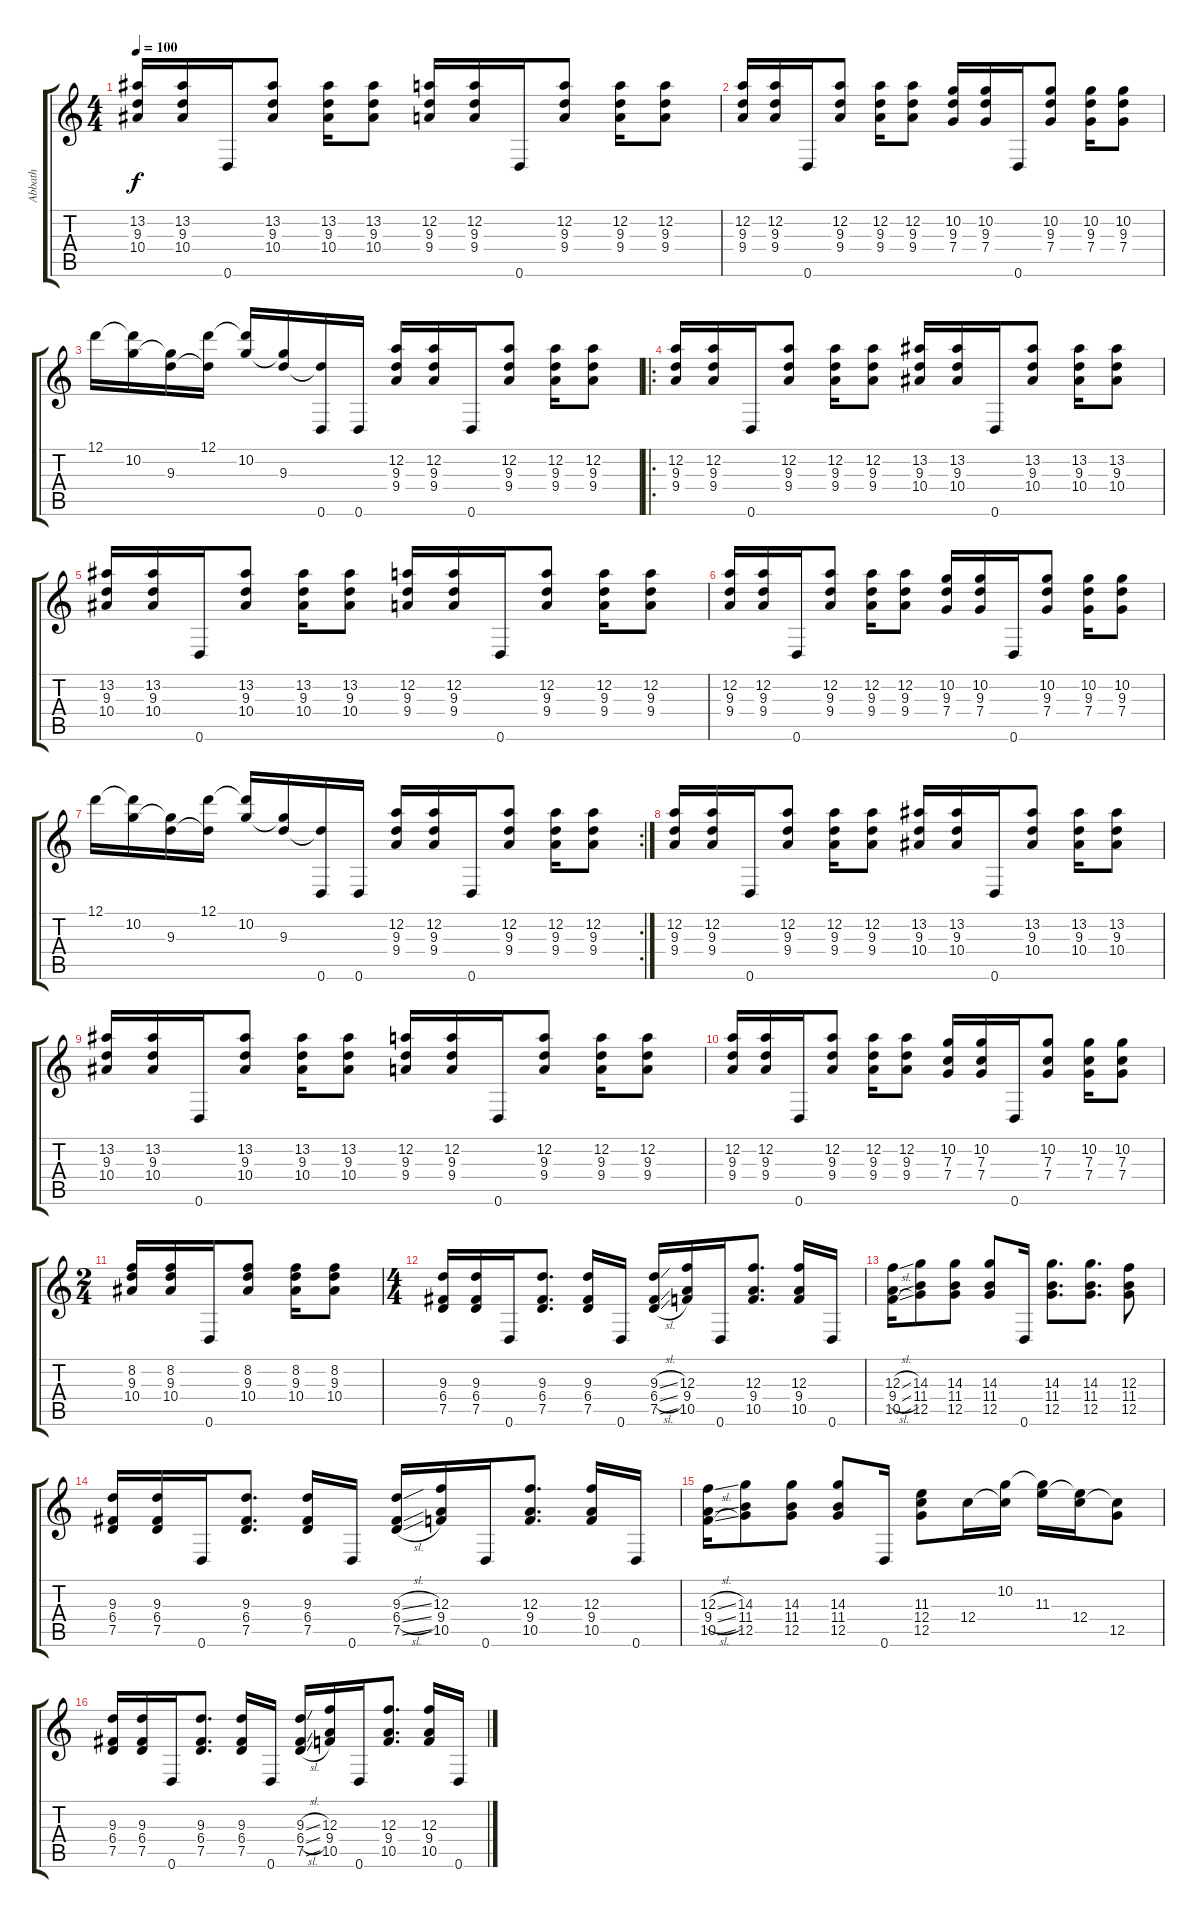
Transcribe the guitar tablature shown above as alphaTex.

\track ("Abbath" "Abbath") {instrument distortionguitar}
\staff {score tabs}
\tuning (D4 A3 F3 C3 G2 D2) {hide}
\ts (4 4)
\tempo 100
\clef g2
\ks c
(13.2 9.3 10.4).16{dy f} (13.2 9.3 10.4).16 0.6.16 (13.2 9.3 10.4).8 (13.2 9.3 10.4).16 (13.2 9.3 10.4).8 (12.2 9.3 9.4).16 (12.2 9.3 9.4).16 0.6.16 (12.2 9.3 9.4).8 (12.2 9.3 9.4).16 (12.2 9.3 9.4).8 |
(12.2 9.3 9.4).16 (12.2 9.3 9.4).16 0.6.16 (12.2 9.3 9.4).8 (12.2 9.3 9.4).16 (12.2 9.3 9.4).8 (10.2 9.3 7.4).16 (10.2 9.3 7.4).16 0.6.16 (10.2 9.3 7.4).8 (10.2 9.3 7.4).16 (10.2 9.3 7.4).8 |
12.1.16 (12.1{t} 10.2).16 (10.2{t} 9.3).16 (12.1 9.3{t}).16 (12.1{t} 10.2).16 (10.2{t} 9.3).16 (9.3{t} 0.6).16 0.6.16 (12.2 9.3 9.4).16 (12.2 9.3 9.4).16 0.6.16 (12.2 9.3 9.4).8 (12.2 9.3 9.4).16 (12.2 9.3 9.4).8 |
\ro
(12.2 9.3 9.4).16 (12.2 9.3 9.4).16 0.6.16 (12.2 9.3 9.4).8 (12.2 9.3 9.4).16 (12.2 9.3 9.4).8 (13.2 9.3 10.4).16 (13.2 9.3 10.4).16 0.6.16 (13.2 9.3 10.4).8 (13.2 9.3 10.4).16 (13.2 9.3 10.4).8 |
(13.2 9.3 10.4).16 (13.2 9.3 10.4).16 0.6.16 (13.2 9.3 10.4).8 (13.2 9.3 10.4).16 (13.2 9.3 10.4).8 (12.2 9.3 9.4).16 (12.2 9.3 9.4).16 0.6.16 (12.2 9.3 9.4).8 (12.2 9.3 9.4).16 (12.2 9.3 9.4).8 |
(12.2 9.3 9.4).16 (12.2 9.3 9.4).16 0.6.16 (12.2 9.3 9.4).8 (12.2 9.3 9.4).16 (12.2 9.3 9.4).8 (10.2 9.3 7.4).16 (10.2 9.3 7.4).16 0.6.16 (10.2 9.3 7.4).8 (10.2 9.3 7.4).16 (10.2 9.3 7.4).8 |
\rc 2
12.1.16 (12.1{t} 10.2).16 (10.2{t} 9.3).16 (12.1 9.3{t}).16 (12.1{t} 10.2).16 (10.2{t} 9.3).16 (9.3{t} 0.6).16 0.6.16 (12.2 9.3 9.4).16 (12.2 9.3 9.4).16 0.6.16 (12.2 9.3 9.4).8 (12.2 9.3 9.4).16 (12.2 9.3 9.4).8 |
(12.2 9.3 9.4).16 (12.2 9.3 9.4).16 0.6.16 (12.2 9.3 9.4).8 (12.2 9.3 9.4).16 (12.2 9.3 9.4).8 (13.2 9.3 10.4).16 (13.2 9.3 10.4).16 0.6.16 (13.2 9.3 10.4).8 (13.2 9.3 10.4).16 (13.2 9.3 10.4).8 |
(13.2 9.3 10.4).16 (13.2 9.3 10.4).16 0.6.16 (13.2 9.3 10.4).8 (13.2 9.3 10.4).16 (13.2 9.3 10.4).8 (12.2 9.3 9.4).16 (12.2 9.3 9.4).16 0.6.16 (12.2 9.3 9.4).8 (12.2 9.3 9.4).16 (12.2 9.3 9.4).8 |
(12.2 9.3 9.4).16 (12.2 9.3 9.4).16 0.6.16 (12.2 9.3 9.4).8 (12.2 9.3 9.4).16 (12.2 9.3 9.4).8 (10.2 7.3 7.4).16 (10.2 7.3 7.4).16 0.6.16 (10.2 7.3 7.4).8 (10.2 7.3 7.4).16 (10.2 7.3 7.4).8 |
\ts (2 4)
(8.2 9.3 10.4).16 (8.2 9.3 10.4).16 0.6.16 (8.2 9.3 10.4).8 (8.2 9.3 10.4).16 (8.2 9.3 10.4).8 |
\ts (4 4)
(9.3 6.4 7.5).16 (9.3 6.4 7.5).16 0.6.16 (9.3 6.4 7.5).8{d} (9.3 6.4 7.5).16 0.6.16 (9.3{sl} 6.4{sl} 7.5{sl}).16 (12.3 9.4 10.5).16 0.6.16 (12.3 9.4 10.5).8{d} (12.3 9.4 10.5).16 0.6.16 |
(12.3{sl} 9.4{sl} 10.5{sl}).16 (14.3 11.4 12.5).8 (14.3 11.4 12.5).8 (14.3 11.4 12.5).8 0.6.16 (14.3 11.4 12.5).8{d} (14.3 11.4 12.5).8{d} (12.3 11.4 12.5).8 |
(9.3 6.4 7.5).16 (9.3 6.4 7.5).16 0.6.16 (9.3 6.4 7.5).8{d} (9.3 6.4 7.5).16 0.6.16 (9.3{sl} 6.4{sl} 7.5{sl}).16 (12.3 9.4 10.5).16 0.6.16 (12.3 9.4 10.5).8{d} (12.3 9.4 10.5).16 0.6.16 |
(12.3{sl} 9.4{sl} 10.5{sl}).16 (14.3 11.4 12.5).8 (14.3 11.4 12.5).8 (14.3 11.4 12.5).8 0.6.16 (11.3 12.4 12.5).8 12.4.16 (10.2 12.4{t}).16 (10.2{t} 11.3).16 (11.3{t} 12.4).16 (12.4{t} 12.5).8 |
(9.3 6.4 7.5).16 (9.3 6.4 7.5).16 0.6.16 (9.3 6.4 7.5).8{d} (9.3 6.4 7.5).16 0.6.16 (9.3{sl} 6.4{sl} 7.5{sl}).16 (12.3 9.4 10.5).16 0.6.16 (12.3 9.4 10.5).8{d} (12.3 9.4 10.5).16 0.6.16
